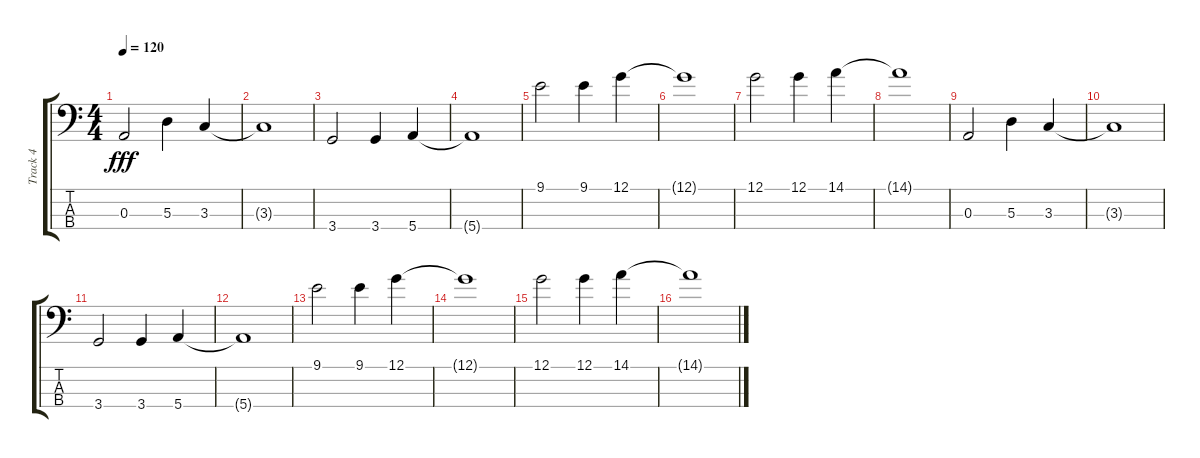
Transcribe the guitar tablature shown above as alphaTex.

\track ("Track 4" "Track 4") {instrument electricbassfinger}
\staff {score tabs}
\tuning (G2 D2 A1 E1) {hide}
\ts (4 4)
\tempo 120
\clef f4
\ks c
0.3.2{dy fff} 5.3.4 3.3.4 |
3.3{t}.1 |
3.4.2 3.4.4 5.4.4 |
5.4{t}.1 |
9.1.2 9.1.4 12.1.4 |
12.1{t}.1 |
12.1.2 12.1.4 14.1.4 |
14.1{t}.1 |
0.3.2 5.3.4 3.3.4 |
3.3{t}.1 |
3.4.2 3.4.4 5.4.4 |
5.4{t}.1 |
9.1.2 9.1.4 12.1.4 |
12.1{t}.1 |
12.1.2 12.1.4 14.1.4 |
14.1{t}.1
